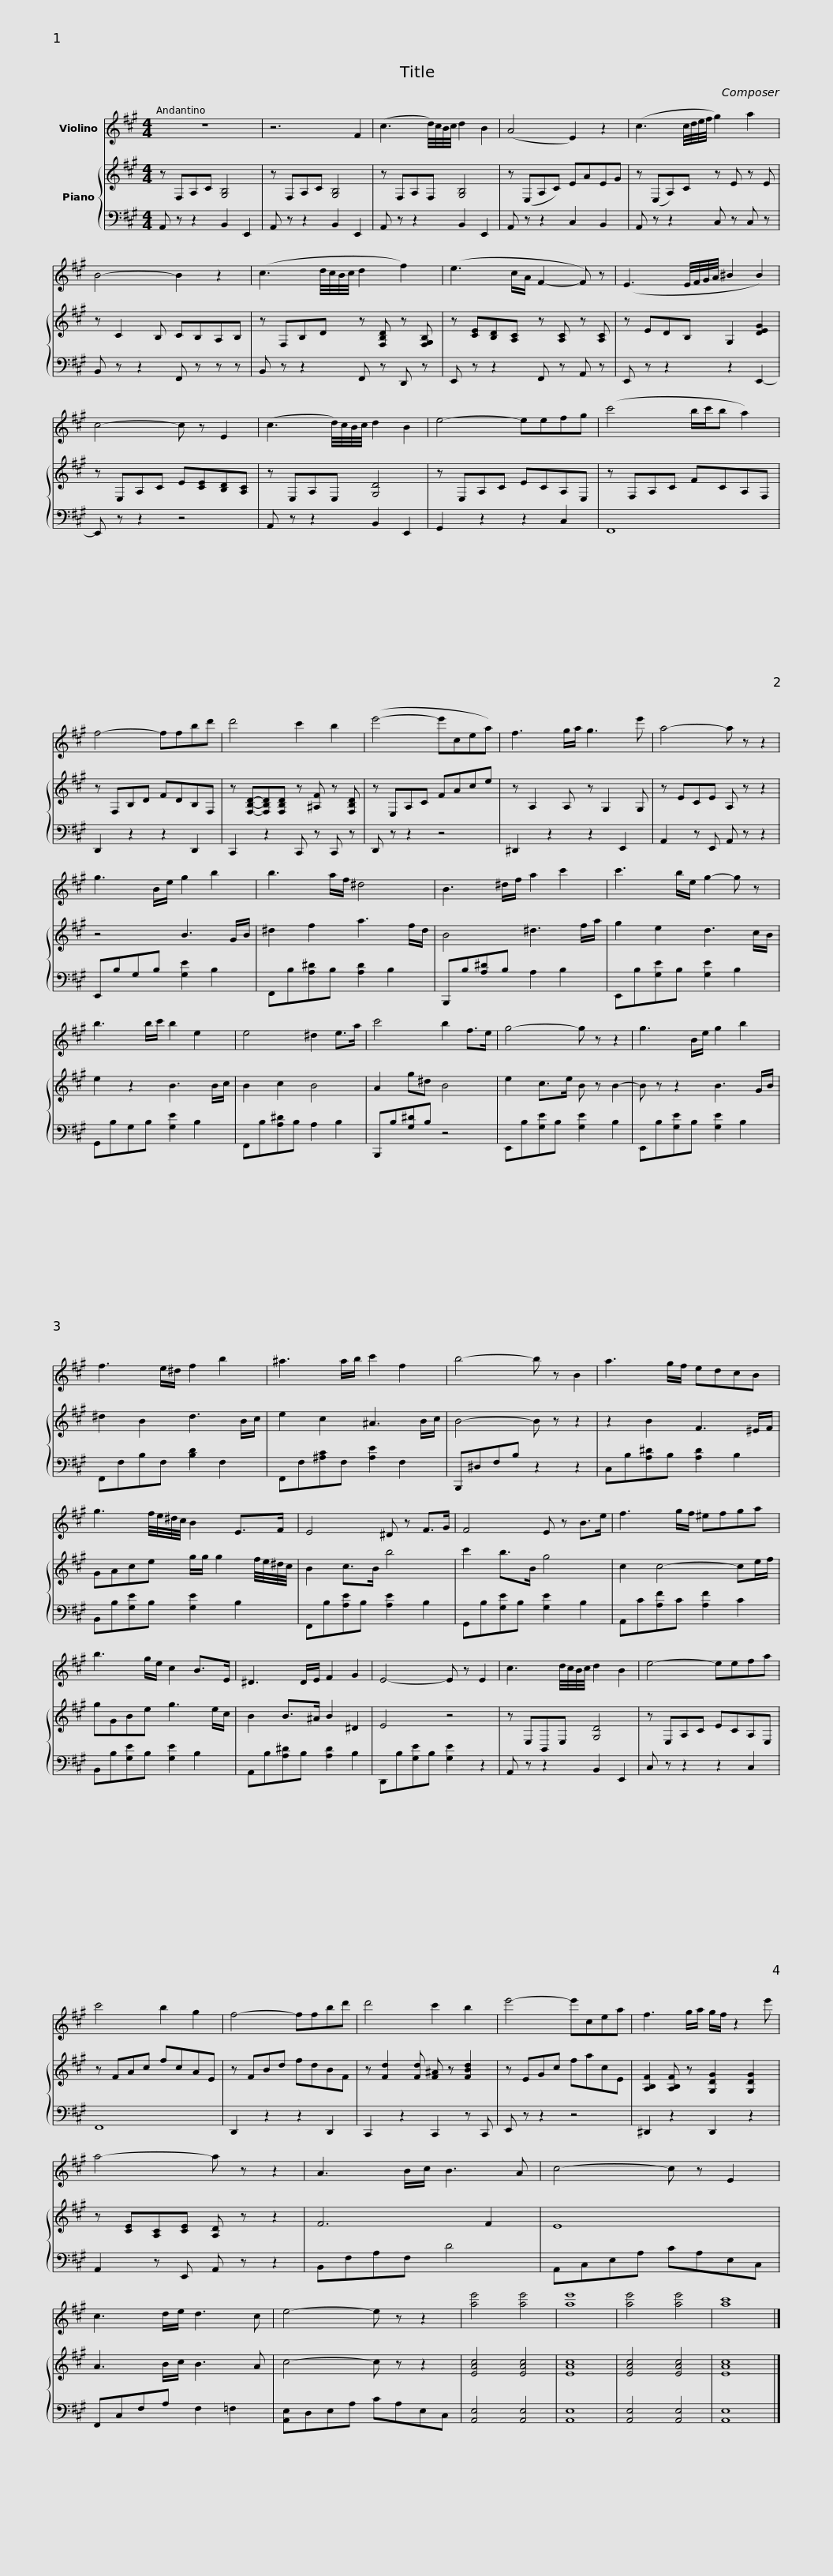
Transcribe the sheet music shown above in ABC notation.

X:1
%%score 1 { 2 | 3 }
L:1/8
M:4/4
I:linebreak $
K:A
V:1 treble
V:2 treble
V:3 bass
V:1
 z8 | z6 F2 | (c3 d/4)c/4B/4c/4 d2 B2 |$ (A4 E2) z2 | (c3 c/4d/4e/4f/4 g2) a2 | %5
 B4- B2 z2 |$ (c3 d/4c/4B/4c/4 d2 f2) |$ (e3 c/A/ F2- F) z | (E3 E/4F/4G/4A/4 ^B2 B2) | c4- c z E2 |$ %10
 (c3 d/4)c/4B/4c/4 d2 B2 |$ e4- eefg | (c'4 b/c'/b a2) | f4- ffbd' | d'4 c'2 b2 |$ %15
 (e'4- e'cea) | f3 g/a/ g3 e' | a4- a z z2 | g3 B/e/ g2 b2 |$ b3 a/f/ ^d4 | %20
 B3 ^d/f/ a2 c'2 | c'3 b/e/ g2- g z | b3 b/c'/ b2 e2 |$ e4 ^d2 e>a | c'4 b2 f>e | %25
 g4- g z z2 | g3 B/e/ g2 b2 |$ f3 e/^d/ f2 b2 | ^a3 a/b/ c'2 f2 | b4- b z B2 | %30
 a3 g/f/ edcB |$ g3 f/4e/4^d/4c/4 B2 E>F | E4 ^D z F>G | F4 E z B>e |$ f3 g/f/ ^efga | %35
 b3 g/e/ c2 B>E | ^D3 D/E/ F2 G2 | E4- E z E2 |$ c3 d/4c/4B/4c/4 d2 B2 | e4- eefa | %40
 c'4 b2 g2 | f4- ffbd' |$ d'4 c'2 b2 | e'4- e'cea | f3 g/a/ g/f/ z2 e' | %45
 a4- a z z2 |$ A3 B/c/ B3 A | c4- c z E2 | c3 d/e/ d3 c | e4- e z z2 | %50
 [ae']4 [ae']4 | [ae']8 |$ [ae']4 [ae']4 | [ac']8 |] %54
V:2
 z F,A,C [G,B,]4 | z F,A,C [G,B,]4 | z F,A,F, [G,B,]4 |$ z (E,A,C) EAEG | z (E,A,)C z E z E | %5
 z C2 B, CB,A,B, |$ z F,B,D z [F,B,D] z [F,G,B,] |$ z [CE][B,D][A,C] z [A,C] z [A,C] | z EDB, G,2 [DEG]2 | z E,A,C E[CE][B,D][A,C] |$ %10
 z E,A,E, [G,D]4 |$ z E,A,C ECA,E, | z F,A,C FCA,F, | z F,B,D FDB,F, | z [F,B,D]-[F,B,D][F,B,D] z [^A,F] z [F,B,D] |$ %15
 z E,A,C FAce | z A,2 A, z G,2 G, | z ECE A, z z2 | z4 B3 G/B/ |$ ^d2 f2 a3 f/d/ | %20
 B4 ^d3 f/a/ | g2 e2 d3 c/B/ | e2 z2 B3 B/c/ |$ B2 c2 B4 | A2 g^d B4 | %25
 e2 c>e B z B2- | B z z2 B3 G/B/ |$ ^d2 B2 d3 B/c/ | e2 c2 ^A3 B/c/ | B4- B z z2 | %30
 z2 B2 F3 ^E/F/ |$ GAce g/g/ g2 f/4e/4^d/4c/4 | B2 c>B b4 | c'2 b>B g4 |$ c2 c4- ce/f/ | %35
 gGBe g3 e/c/ | B2 B>^A B2 ^D2 | E4 z4 |$ z E,B,,E, [G,D]4 | z E,A,C ECA,E, | %40
 z FAc fcAE | z FBd fdBF |$ z [Fd]2 [Fd] [F^A] z [FBd]2 | z EGc facE | [A,B,F]2 [A,B,F] z [G,DG]2 [G,DG]2 | %45
 z [CE][A,C][CE] [A,D] z z2 |$ F6 F2 | E8 | A3 B/c/ B3 A | c4- c z z2 | %50
 [EAc]4 [EAc]4 | [EAc]8 |$ [EAc]4 [EAc]4 | [EAc]8 |] %54
V:3
 A,, z z2 B,,2 E,,2 | A,, z z2 B,,2 E,,2 | A,, z z2 B,,2 E,,2 |$ A,, z z2 C,2 B,,2 | A,, z z2 C, z C, z | %5
 B,, z z2 F,, z z z |$ B,, z z2 F,, z D,, z |$ E,, z z2 F,, z A,, z | E,, z z2 z2 E,,2- | E,, z z2 z4 |$ %10
 A,, z z2 B,,2 E,,2 |$ G,,2 z2 z2 C,2 | F,,8 | D,,2 z2 z2 D,,2 | C,,2 z2 C,, z C,, z |$ %15
 D,, z z2 z4 | ^D,,2 z2 z2 E,,2 | A,,2 z E,, A,, z z2 | E,,B,G,B, [G,E]2 B,2 |$ F,,B,[A,^D]B, [A,D]2 B,2 | %20
 B,,,B,[A,^D]B, A,2 B,2 | E,,B,[G,E]B, [G,E]2 B,2 | G,,B,G,B, [G,E]2 B,2 |$ F,,B,[A,^D]B, A,2 B,2 | B,,,B,[G,^D]B, z4 | %25
 E,,B,[G,E]B, [G,E]2 B,2 | E,,B,[G,E]B, [G,E]2 B,2 |$ F,,F,B,F, [B,D]2 F,2 | F,,F,[^A,C]F, [A,E]2 F,2 | B,,,^D,F,B, z2 z2 | %30
 C,B,[A,^D]B, [A,D]2 B,2 |$ B,,B,[G,E]B, [G,E]2 B,2 | F,,B,[A,E]B, [A,E]2 B,2 | G,,B,[G,E]B, [G,E]2 B,2 |$ A,,C[A,F]C [A,F]2 C2 | %35
 B,,B,[G,E]B, [G,E]2 B,2 | A,,B,[A,^D]B, [A,D]2 B,2 | D,,B,[G,E]B, [G,E]2 z2 |$ A,, z z2 B,,2 E,,2 | C, z z2 z2 C,2 | %40
 F,,8 | D,,2 z2 z2 D,,2 |$ C,,2 z2 C,,2 z C,, | E,, z z2 z4 | ^D,,2 z2 D,,2 z2 | %45
 A,,2 z E,, A,, z z2 |$ B,,F,A,F, D4 | A,,C,E,A, CA,E,C, | F,,C,F,A, F,2 =F,2 | [A,,E,]D,E,A, CA,E,C, | %50
 [A,,E,]4 [A,,E,]4 | [A,,E,]8 |$ [A,,E,]4 [A,,E,]4 | [A,,E,]8 |] %54
